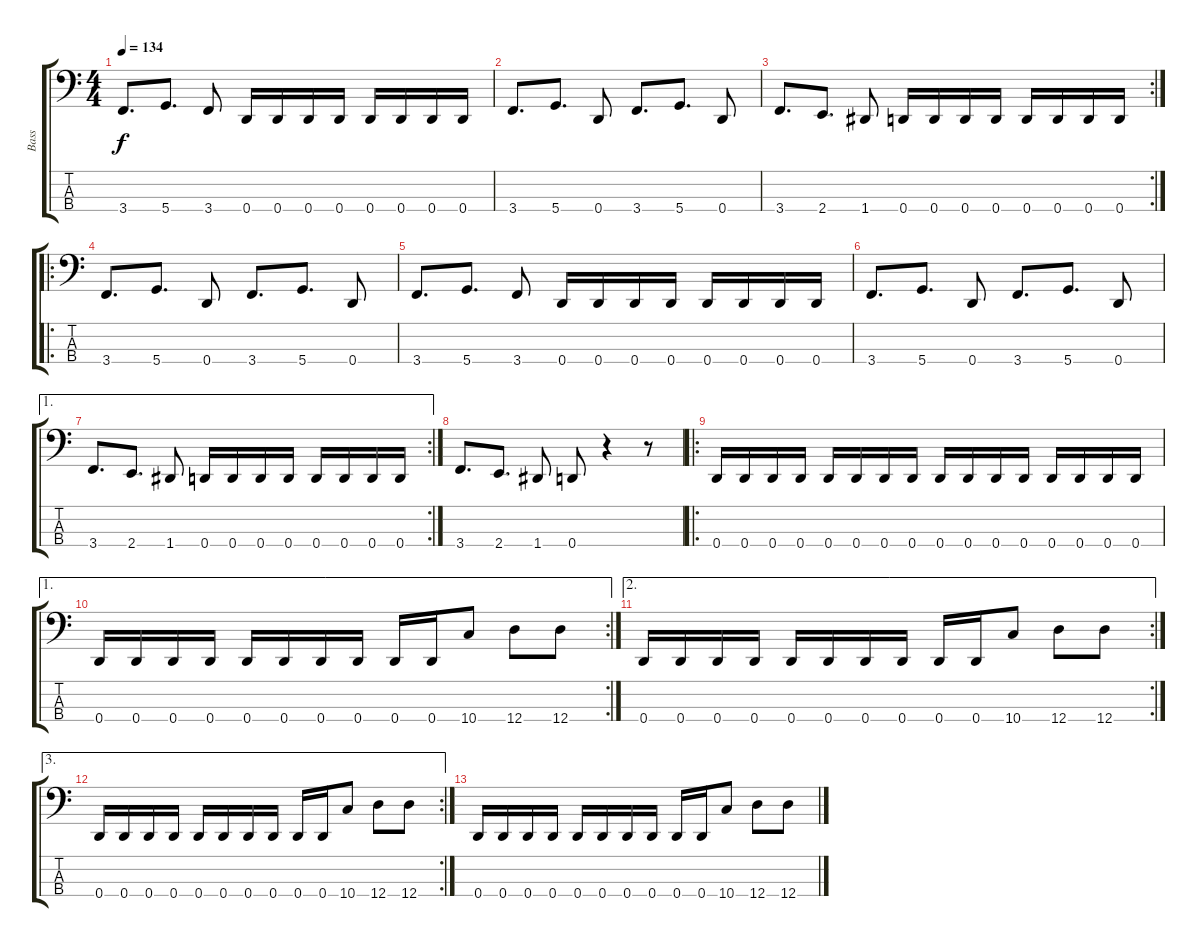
\track ("Bass" "Bass") {instrument electricbasspick}
\staff {score tabs}
\tuning (G2 D2 A1 D1) {hide}
\ts (4 4)
\tempo 134
\clef f4
\ks c
3.4.8{d dy f} 5.4.8{d} 3.4.8 0.4.16 0.4.16 0.4.16 0.4.16 0.4.16 0.4.16 0.4.16 0.4.16 |
3.4.8{d} 5.4.8{d} 0.4.8 3.4.8{d} 5.4.8{d} 0.4.8 |
\rc 2
3.4.8{d} 2.4.8{d} 1.4.8 0.4.16 0.4.16 0.4.16 0.4.16 0.4.16 0.4.16 0.4.16 0.4.16 |
\ro
3.4.8{d} 5.4.8{d} 0.4.8 3.4.8{d} 5.4.8{d} 0.4.8 |
3.4.8{d} 5.4.8{d} 3.4.8 0.4.16 0.4.16 0.4.16 0.4.16 0.4.16 0.4.16 0.4.16 0.4.16 |
3.4.8{d} 5.4.8{d} 0.4.8 3.4.8{d} 5.4.8{d} 0.4.8 |
\ae 1
\rc 2
3.4.8{d} 2.4.8{d} 1.4.8 0.4.16 0.4.16 0.4.16 0.4.16 0.4.16 0.4.16 0.4.16 0.4.16 |
3.4.8{d} 2.4.8{d} 1.4.8 0.4.8 r.4 r.8 |
\ro
0.4.16 0.4.16 0.4.16 0.4.16 0.4.16 0.4.16 0.4.16 0.4.16 0.4.16 0.4.16 0.4.16 0.4.16 0.4.16 0.4.16 0.4.16 0.4.16 |
\ae 1
\rc 2
0.4.16 0.4.16 0.4.16 0.4.16 0.4.16 0.4.16 0.4.16 0.4.16 0.4.16 0.4.16 10.4.8 12.4.8 12.4.8 |
\ae 2
\rc 2
0.4.16 0.4.16 0.4.16 0.4.16 0.4.16 0.4.16 0.4.16 0.4.16 0.4.16 0.4.16 10.4.8 12.4.8 12.4.8 |
\ae 3
\rc 2
0.4.16 0.4.16 0.4.16 0.4.16 0.4.16 0.4.16 0.4.16 0.4.16 0.4.16 0.4.16 10.4.8 12.4.8 12.4.8 |
0.4.16 0.4.16 0.4.16 0.4.16 0.4.16 0.4.16 0.4.16 0.4.16 0.4.16 0.4.16 10.4.8 12.4.8 12.4.8
